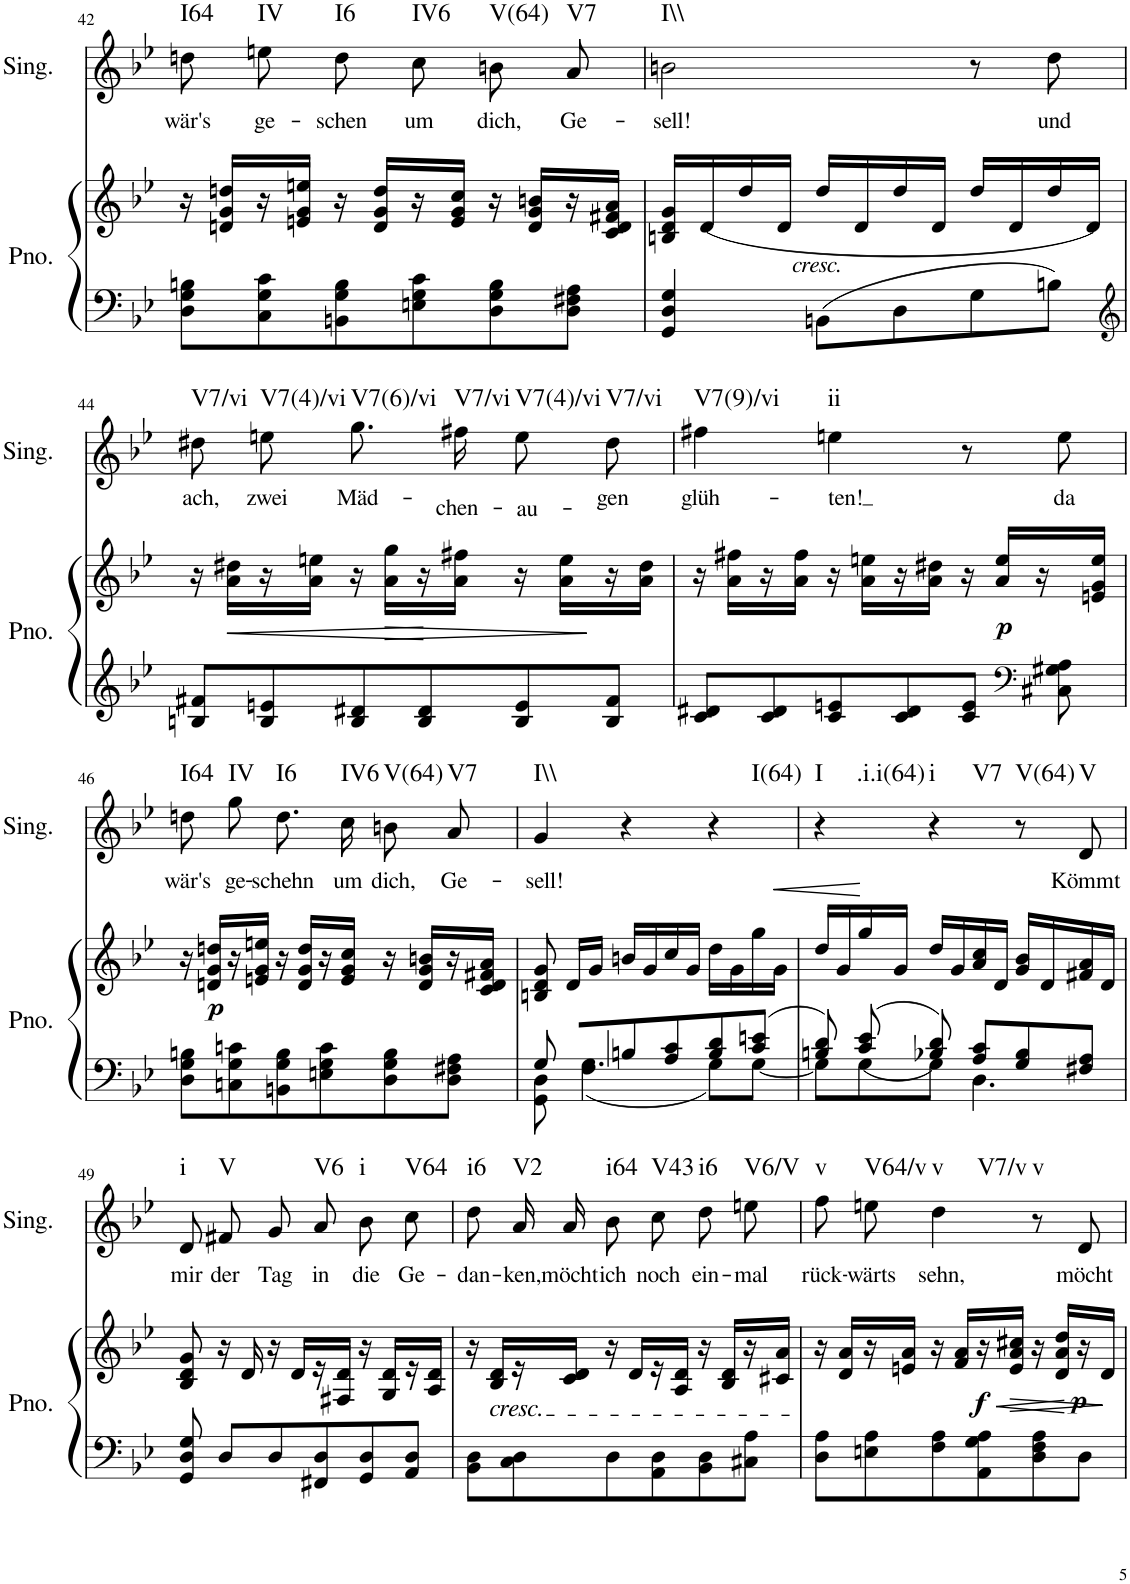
**kern	**kern	**dynam	**kern	**text	**harte
*part2	*part2	*part2	*part1	*part1	*part1
*staff3	*staff2	*staff2/3	*staff1	*staff1	*
*I"Pianoforte	*	*	*I"Singstimme	*	*
*I'Pno.	*	*	*I'Sing.	*	*
!!LO:PB:g=z
*clefF4	*clefG2	*	*clefG2	*	*
*k[b-e-]	*k[b-e-]	*	*k[b-e-]	*	*
*M3/4	*M3/4	*	*M3/4	*	*
=42	=42	=42	=42	=42	=42
!	!	!	!	!LO:LY:b	!LO:H:kt=I64
8D\ 8G\ 8Bn\L	16r	.	8ddn\	wär's	N
.	16dn/ 16g/ 16ddn/LL	.	.	.	.
!	!	!	!	!LO:LY:b	!LO:H:kt=IV
8C\ 8G\ 8c\	16r	.	8een\	ge-	N
.	16en/ 16g/ 16een/JJ	.	.	.	.
!	!	!	!	!LO:LY:b	!LO:H:kt=I6
8BBn\ 8G\ 8B\	16r	.	8dd\	-schen	N
.	16d/ 16g/ 16dd/LL	.	.	.	.
!	!	!	!	!LO:LY:b	!LO:H:kt=IV6
8En\ 8G\ 8c\	16r	.	8cc\	um	N
.	16e/ 16g/ 16cc/JJ	.	.	.	.
!	!	!	!	!LO:LY:b	!LO:H:kt=V(64)
8D\ 8G\ 8B\	16r	.	8bn\	dich,	N
.	16d/ 16g/ 16bn/LL	.	.	.	.
!	!	!	!	!LO:LY:b	!LO:H:kt=V7
8D\ 8F#X\ 8A\J	16r	.	8a/	Ge-	N
.	16c/ 16d/ 16f#X/ 16a/JJ	.	.	.	.
=43	=43	=43	=43	=43	=43
!	!	!	!	!LO:LY:b	!LO:H:kt=I\\
4GG/ 4D/ 4G/	16Bn/ 16d/ 16g/LL	.	2bn\	-sell!	N
.	(16d/	.	.	.	.
.	16dd/	.	.	.	.
!	!LO:TX:b:i:t=cresc.	!	!	!	!
.	16d/JJ	.	.	.	.
8BBn\L	16dd/LL	.	.	.	.
.	16d/	.	.	.	.
8D\	16dd/	.	.	.	.
.	16d/JJ	.	.	.	.
8G\	16dd/LL	.	8r	.	.
.	16d/	.	.	.	.
!	!	!	!	!LO:LY:b	!
8Bn\J	16dd/	.	8dd\	und	.
.	16d/JJ)	.	.	.	.
!!LO:LB:g=z
=44	=44	=44	=44	=44	=44
*clefG2	*	*	*	*	*
!	!	!	!	!LO:LY:b	!LO:H:kt=V7/vi
8Bn/ 8f#X/L	16r	.	8dd#X\	ach,	N
!	!	!LO:HP:b	!	!	!
.	16a\ 16dd#X\LL	<	.	.	.
!	!	!	!	!LO:LY:b	!LO:H:kt=V7(4)/vi
8B/ 8en/	16r	.	8een\	zwei	N
.	16a\ 16een\JJ	.	.	.	.
!	!	!	!	!LO:LY:b	!LO:H:kt=V7(6)/vi
8B/ 8d#X/	16r	.	8.gg\	Mäd-	N
!	!	!LO:HP:b	!	!	!
.	16a\ 16gg\LL	>	.	.	.
8B/ 8d#/	16r	.	.	.	.
!	!	!	!	!LO:LY:b	!LO:H:kt=V7/vi
.	16a\ 16ff#X\JJ	.	16ff#X\	-chen-	N
!	!	!	!	!LO:LY:b	!LO:H:kt=V7(4)/vi
8B/ 8e/	16r	.	8ee\	-au-	N
.	16a\ 16ee\LL	.	.	.	.
!	!	!	!	!LO:LY:b	!LO:H:kt=V7/vi
8B/ 8f#/J	16r	.	8dd#\	-gen	N
.	16a\ 16dd#\JJ	.	.	.	.
.	.	[ ]	.	.	.
=45	=45	=45	=45	=45	=45
!	!	!	!	!LO:LY:b	!LO:H:kt=V7(9)/vi
8c/ 8d#X/L	16r	.	4ff#X\	glüh-	N
.	16a\ 16ff#X\LL	.	.	.	.
8c/ 8d#/	16r	.	.	.	.
.	16a\ 16ff#\JJ	.	.	.	.
!	!	!	!	!LO:LY:b	!LO:H:kt=ii
8c/ 8en/	16r	.	4een\	-ten!	N
.	16a\ 16een\LL	.	.	.	.
8c/ 8d#/	16r	.	.	.	.
.	16a\ 16dd#X\JJ	.	.	.	.
8c/ 8e/J	16r	.	8r	.	.
!	!	!LO:DY:b	!	!	!
.	16a/ 16ee/LL	p	.	.	.
*clefF4	*	*	*	*	*
!	!	!	!	!LO:LY:b	!
8C#X\ 8G#X\ 8A\	16r	.	8ee\	da	.
.	16en/ 16g/ 16ee/JJ	.	.	.	.
!!LO:LB:g=z
=46	=46	=46	=46	=46	=46
!	!	!	!	!LO:LY:b	!LO:H:kt=I64
8D\ 8G\ 8Bn\L	16r	.	8ddn\	wär's	N
!	!	!LO:DY:b	!	!	!
.	16dn/ 16g/ 16ddn/LL	p	.	.	.
!	!	!	!	!LO:LY:b	!LO:H:kt=IV
8Cn\ 8G\ 8cn\	16r	.	8gg\	ge-	N
.	16en/ 16g/ 16een/JJ	.	.	.	.
!	!	!	!	!LO:LY:b	!LO:H:kt=I6
8BBn\ 8G\ 8B\	16r	.	8.dd\	-schehn	N
.	16d/ 16g/ 16dd/LL	.	.	.	.
8En\ 8G\ 8c\	16r	.	.	.	.
!	!	!	!	!LO:LY:b	!LO:H:kt=IV6
.	16e/ 16g/ 16cc/JJ	.	16cc\	um	N
!	!	!	!	!LO:LY:b	!LO:H:kt=V(64)
8D\ 8G\ 8B\	16r	.	8bn\	dich,	N
.	16d/ 16g/ 16bn/LL	.	.	.	.
!	!	!	!	!LO:LY:b	!LO:H:kt=V7
8D\ 8F#X\ 8A\J	16r	.	8a/	Ge-	N
.	16c/ 16d/ 16f#X/ 16a/JJ	.	.	.	.
=47	=47	=47	=47	=47	=47
*^	*	*	*	*	*
!	!	!	!	!	!LO:LY:b	!LO:H:kt=I\\
8G/	8GG\ 8D\	8Bn/ 8d/ 8g/	.	4g/	-sell!	N
8G/L	4.G\	16d/LL	.	.	.	.
.	.	16g/JJ	.	.	.	.
8Bn/	.	16bn/LL	.	4r	.	.
.	.	16g/	.	.	.	.
8A/ 8c/	.	16cc/	.	.	.	.
.	.	16g/JJ	.	.	.	.
!	!	!	!	!	!	!LO:H:kt=I(64)
8B/ 8d/	8G\L	16dd\LL	.	4r	.	N
.	.	16g\	.	.	.	.
8c/ 8en/J	[8G\J	16gg\	.	.	.	.
!	!	!	!LO:HP:b	!	!	!
.	.	16g\JJ	<	.	.	.
*v	*v	*	*	*	*	*
.	.	[	.	.	.
=48	=48	=48	=48	=48	=48
*^	*	*	*	*	*
!	!	!	!	!	!	!LO:H:n=1:kt=I
!	!	!	!	!	!	!LO:H:n=2:kt=.i.i(64)
8Bn/ 8d/	8G\L]	16dd/LL	.	4r	.	N N
.	.	16g/	.	.	.	.
8c/ 8e-/	8G\	16gg/	.	.	.	.
.	.	16g/JJ	.	.	.	.
!	!	!	!	!	!	!LO:H:n=1:kt=i
!	!	!	!	!	!	!LO:H:n=2:kt=V7
8B-X/ 8d/	8G\J	16dd/LL	.	4r	.	N N
.	.	16g/	.	.	.	.
8A/ 8c/L	4.D\	16a/ 16cc/	.	.	.	.
.	.	16d/JJ	.	.	.	.
!	!	!	!	!	!	!LO:H:kt=V(64)
8G/ 8B-/	.	16g/ 16b-/LL	.	8r	.	N
.	.	16d/	.	.	.	.
!	!	!	!	!	!LO:LY:b	!LO:H:kt=V
8F#X/ 8A/J	.	16f#X/ 16a/	.	8d/	Kömmt	N
.	.	16d/JJ	.	.	.	.
*v	*v	*	*	*	*	*
!!LO:LB:g=z
=49	=49	=49	=49	=49	=49
!	!	!	!	!LO:LY:b	!LO:H:kt=i
8GG/ 8D/ 8G/	8B-/ 8d/ 8g/	.	8d/	mir	N
!	!	!	!	!LO:LY:b	!LO:H:kt=V
8D/L	16r	.	8f#X/	der	N
.	16d/	.	.	.	.
!	!	!	!	!LO:LY:b	!
8D/	16r	.	8g/	Tag	.
.	16d/LL	.	.	.	.
!	!	!	!	!LO:LY:b	!LO:H:kt=V6
8FF#X/ 8D/	16r	.	8a/	in	N
.	16F#X/ 16d/JJ	.	.	.	.
!	!	!	!	!LO:LY:b	!LO:H:kt=i
8GG/ 8D/	16r	.	8b-\	die	N
.	16G/ 16d/LL	.	.	.	.
!	!	!	!	!LO:LY:b	!LO:H:kt=V64
8AA/ 8D/J	16r	.	8cc\	Ge-	N
.	16A/ 16d/JJ	.	.	.	.
=50	=50	=50	=50	=50	=50
!	!	!	!	!LO:LY:b	!LO:H:kt=i6
8BB-\ 8D\L	16r	.	8dd\	-dan-	N
!	!LO:TX:b:i:t=cresc.	!	!	!	!
.	16B-/ 16d/LL	.	.	.	.
!	!	!	!	!LO:LY:b	!LO:H:kt=V2
8C\ 8D\	16r	.	16a/LL	-ken,	N
!	!	!	!	!LO:LY:b	!
.	16c/ 16d/JJ	.	16a/JJ	möcht	.
!	!	!	!	!LO:LY:b	!LO:H:kt=i64
8D\	16r	.	8b-\	ich	N
.	16d/LL	.	.	.	.
!	!	!	!	!LO:LY:b	!LO:H:kt=V43
8AA\ 8D\	16r	.	8cc\	noch	N
.	16A/ 16d/JJ	.	.	.	.
!	!	!	!	!LO:LY:b	!LO:H:kt=i6
8BB-\ 8D\	16r	.	8dd\	ein-	N
.	16B-/ 16d/LL	.	.	.	.
!	!	!	!	!LO:LY:b	!LO:H:kt=V6/V
8C#X\ 8A\J	16r	.	8een\	-mal	N
.	16c#X/ 16a/JJ	.	.	.	.
=51	=51	=51	=51	=51	=51
!	!	!	!	!LO:LY:b	!LO:H:kt=v
8D\ 8A\L	16r	.	8ff\	rück-	N
.	16d/ 16a/LL	.	.	.	.
!	!	!	!	!LO:LY:b	!LO:H:kt=V64/v
8En\ 8A\	16r	.	8een\	-wärts	N
.	16en/ 16a/JJ	.	.	.	.
!	!	!	!	!LO:LY:b	!LO:H:n=1:kt=v
!	!	!	!	!	!LO:H:n=2:kt=V7/v
8F\ 8A\	16r	.	4dd\	sehn,	N N
!	!	!LO:HP:b	!	!	!
!	!	!LO:DY:n=1:b	!	!	!
.	16f/ 16a/LL	< f	.	.	.
8AA\ 8G\ 8A\	16r	[	.	.	.
!	!	!LO:HP:b	!	!	!
.	16e/ 16a/ 16cc#X/JJ	>	.	.	.
!	!	!	!	!	!LO:H:kt=v
8D\ 8F\ 8A\	16r	]	8r	.	N
.	16d/ 16a/ 16dd/LL	.	.	.	.
!	!	!LO:DY:n=2:b	!	!LO:LY:b	!
8D\J	16r	p	8d/	möcht	.
.	16d/JJ	.	.	.	.
=	=	=	=	=	=
*-	*-	*-	*-	*-	*-
